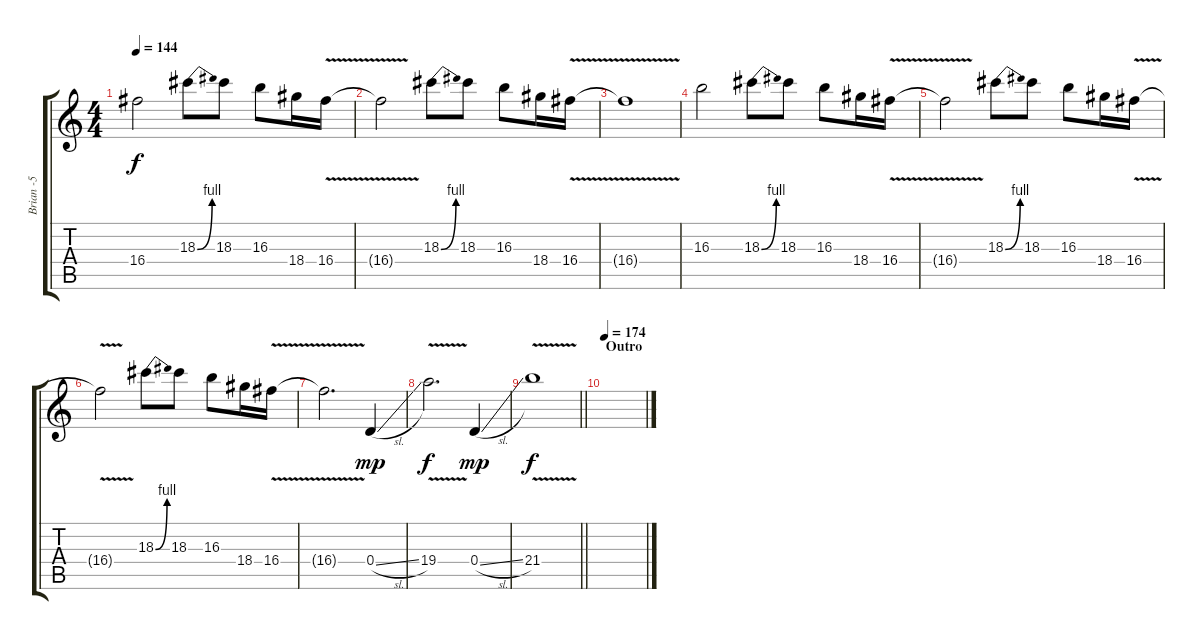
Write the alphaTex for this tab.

\track ("Brian -5" "Brian -5") {instrument overdrivenguitar}
\staff {score tabs}
\tuning (E4 B3 G3 D3 A2 E2) {hide}
\ts (4 4)
\tempo 144
\clef g2
\ks c
16.4{t}.2{dy f} 18.3{be (bend 0 0 60 4)}.8 18.3.8 16.3.8 18.4.16 16.4{v}.16 |
16.4{t}.2 18.3{be (bend 0 0 60 4)}.8 18.3.8 16.3.8 18.4.16 16.4{v}.16 |
16.4{t}.1 |
16.3.2 18.3{be (bend 0 0 60 4)}.8 18.3.8 16.3.8 18.4.16 16.4{v}.16 |
16.4{t}.2 18.3{be (bend 0 0 60 4)}.8 18.3.8 16.3.8 18.4.16 16.4{v}.16 |
16.4{t}.2 18.3{be (bend 0 0 60 4)}.8 18.3.8 16.3.8 18.4.16 16.4{v}.16 |
16.4{t}.2{d} 0.4{sl}.4{dy mp} |
19.4{v}.2{d dy f} 0.4{sl}.4{dy mp} |
\barLineRight lightlight
21.4{v}.1{dy f} |
\section ("" "Outro")
\tempo 174
